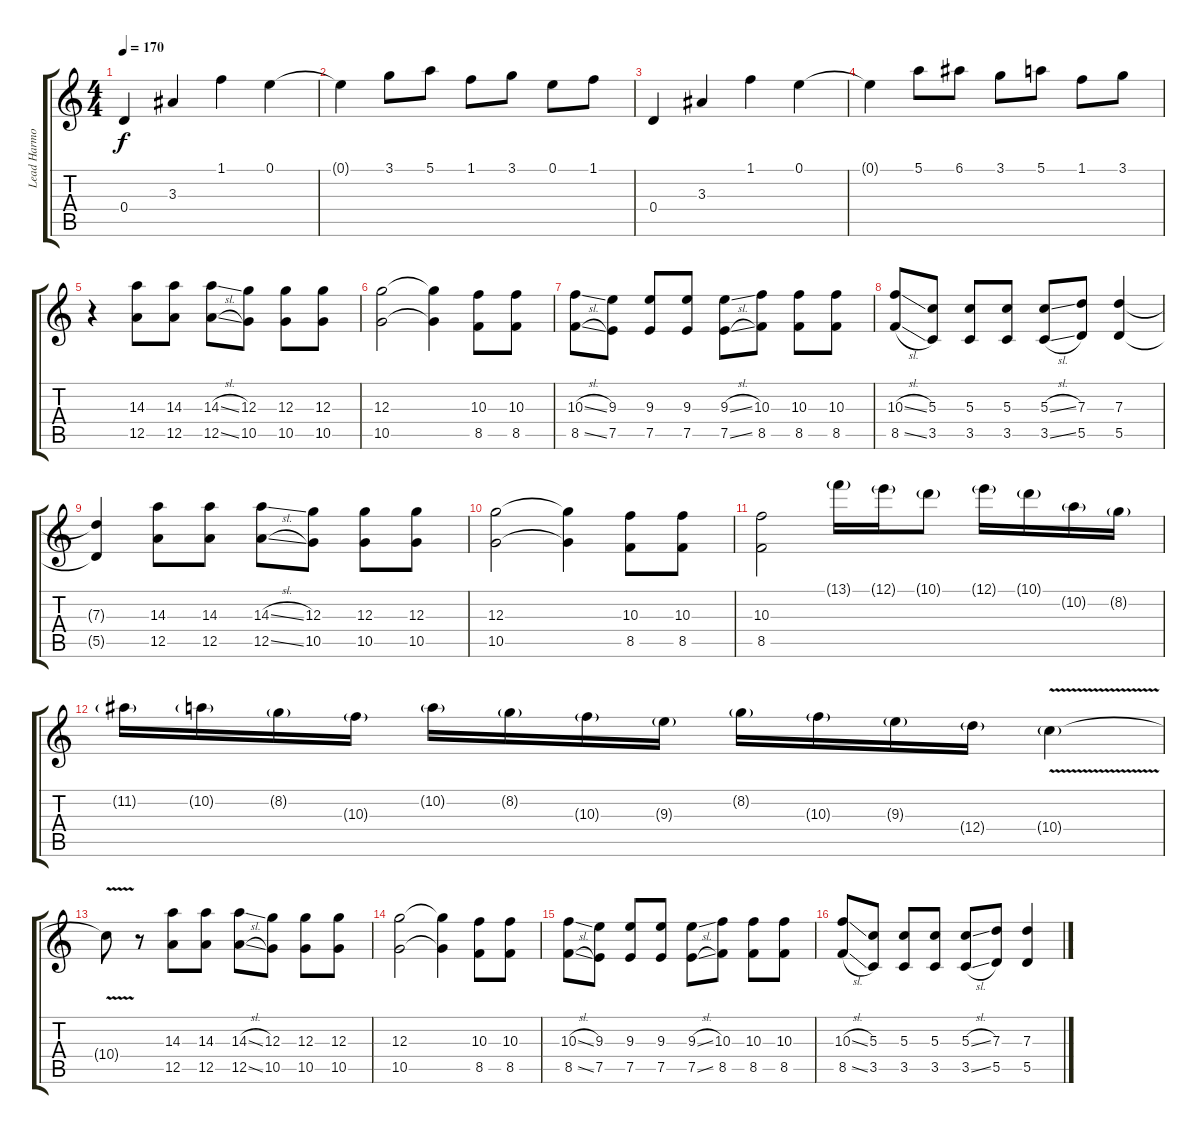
\track ("Lead Harmony" "Lead Harmo") {instrument overdrivenguitar}
\staff {score tabs}
\tuning (E4 B3 G3 D3 A2 D2) {hide}
\ts (4 4)
\tempo 170
\clef g2
\ks c
0.4.4{dy f} 3.3.4 1.1.4 0.1.4 |
0.1{t}.4 3.1.8 5.1.8 1.1.8 3.1.8 0.1.8 1.1.8 |
0.4.4 3.3.4 1.1.4 0.1.4 |
0.1{t}.4 5.1.8 6.1.8 3.1.8 5.1.8 1.1.8 3.1.8 |
r.4 (14.3 12.5).8 (14.3 12.5).8 (14.3{sl} 12.5{sl}).8 (12.3 10.5).8 (12.3 10.5).8 (12.3 10.5).8 |
(12.3 10.5).2 (12.3{t} 10.5{t}).4 (10.3 8.5).8 (10.3 8.5).8 |
(10.3{sl} 8.5{sl}).8 (9.3 7.5).8 (9.3 7.5).8 (9.3 7.5).8 (9.3{sl} 7.5{sl}).8 (10.3 8.5).8 (10.3 8.5).8 (10.3 8.5).8 |
(10.3{sl} 8.5{sl}).8 (5.3 3.5).8 (5.3 3.5).8 (5.3 3.5).8 (5.3{sl} 3.5{sl}).8 (7.3 5.5).8 (7.3 5.5).4 |
(7.3{t} 5.5{t}).4 (14.3 12.5).8 (14.3 12.5).8 (14.3{sl} 12.5{sl}).8 (12.3 10.5).8 (12.3 10.5).8 (12.3 10.5).8 |
(12.3 10.5).2 (12.3{t} 10.5{t}).4 (10.3 8.5).8 (10.3 8.5).8 |
(10.3 8.5).2 13.1{g}.16 12.1{g}.16 10.1{g}.8 12.1{g}.16 10.1{g}.16 10.2{g}.16 8.2{g}.16 |
11.2{g}.16 10.2{g}.16 8.2{g}.16 10.3{g}.16 10.2{g}.16 8.2{g}.16 10.3{g}.16 9.3{g}.16 8.2{g}.16 10.3{g}.16 9.3{g}.16 12.4{g}.16 10.4{v g}.4 |
10.4{t}.8 r.8 (14.3 12.5).8 (14.3 12.5).8 (14.3{sl} 12.5{sl}).8 (12.3 10.5).8 (12.3 10.5).8 (12.3 10.5).8 |
(12.3 10.5).2 (12.3{t} 10.5{t}).4 (10.3 8.5).8 (10.3 8.5).8 |
(10.3{sl} 8.5{sl}).8 (9.3 7.5).8 (9.3 7.5).8 (9.3 7.5).8 (9.3{sl} 7.5{sl}).8 (10.3 8.5).8 (10.3 8.5).8 (10.3 8.5).8 |
(10.3{sl} 8.5{sl}).8 (5.3 3.5).8 (5.3 3.5).8 (5.3 3.5).8 (5.3{sl} 3.5{sl}).8 (7.3 5.5).8 (7.3 5.5).4
